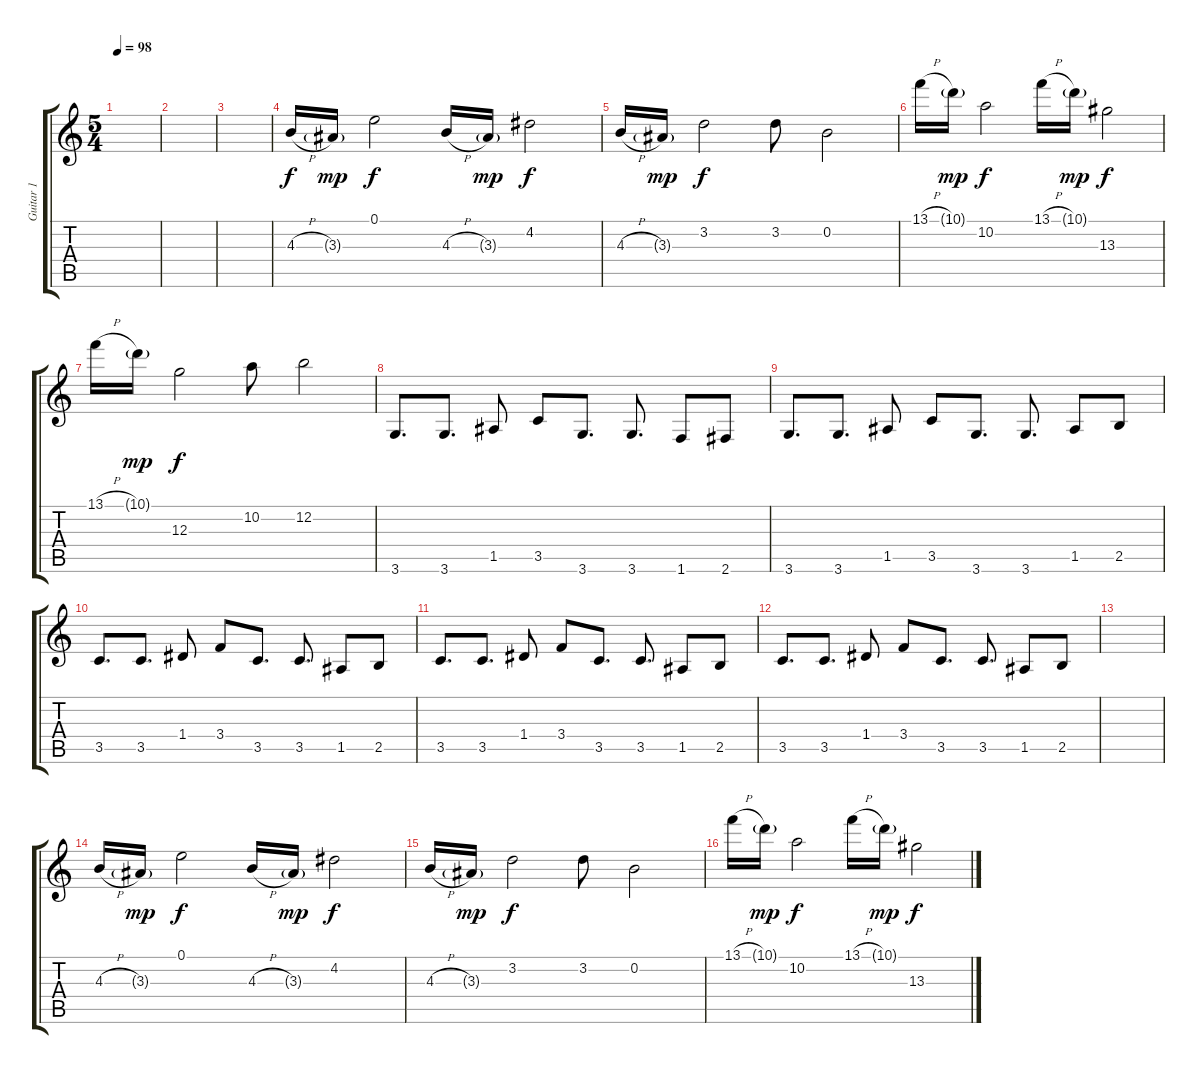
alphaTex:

\track ("Guitar 1" "Guitar 1") {instrument acousticguitarnylon}
\staff {score tabs}
\tuning (E4 B3 G3 D3 A2 E2) {hide}
\ts (5 4)
\tempo 98
\clef g2
\ks c
|
|
|
4.3{h}.16 3.3{g}.16{dy mp} 0.1.2{dy f} 4.3{h}.16 3.3{g}.16{dy mp} 4.2.2{dy f} |
4.3{h}.16 3.3{g}.16{dy mp} 3.2.2{dy f} 3.2.8 0.2.2 |
13.1{h}.16 10.1{g}.16{dy mp} 10.2.2{dy f} 13.1{h}.16 10.1{g}.16{dy mp} 13.3.2{dy f} |
13.1{h}.16 10.1{g}.16{dy mp} 12.3.2{dy f} 10.2.8 12.2.2 |
3.6.8{d} 3.6.8{d} 1.5.8 3.5.8 3.6.8{d} 3.6.8{d} 1.6.8 2.6.8 |
3.6.8{d} 3.6.8{d} 1.5.8 3.5.8 3.6.8{d} 3.6.8{d} 1.5.8 2.5.8 |
3.5.8{d} 3.5.8{d} 1.4.8 3.4.8 3.5.8{d} 3.5.8{d} 1.5.8 2.5.8 |
3.5.8{d} 3.5.8{d} 1.4.8 3.4.8 3.5.8{d} 3.5.8{d} 1.5.8 2.5.8 |
3.5.8{d} 3.5.8{d} 1.4.8 3.4.8 3.5.8{d} 3.5.8{d} 1.5.8 2.5.8 |
|
4.3{h}.16 3.3{g}.16{dy mp} 0.1.2{dy f} 4.3{h}.16 3.3{g}.16{dy mp} 4.2.2{dy f} |
4.3{h}.16 3.3{g}.16{dy mp} 3.2.2{dy f} 3.2.8 0.2.2 |
13.1{h}.16 10.1{g}.16{dy mp} 10.2.2{dy f} 13.1{h}.16 10.1{g}.16{dy mp} 13.3.2{dy f}
